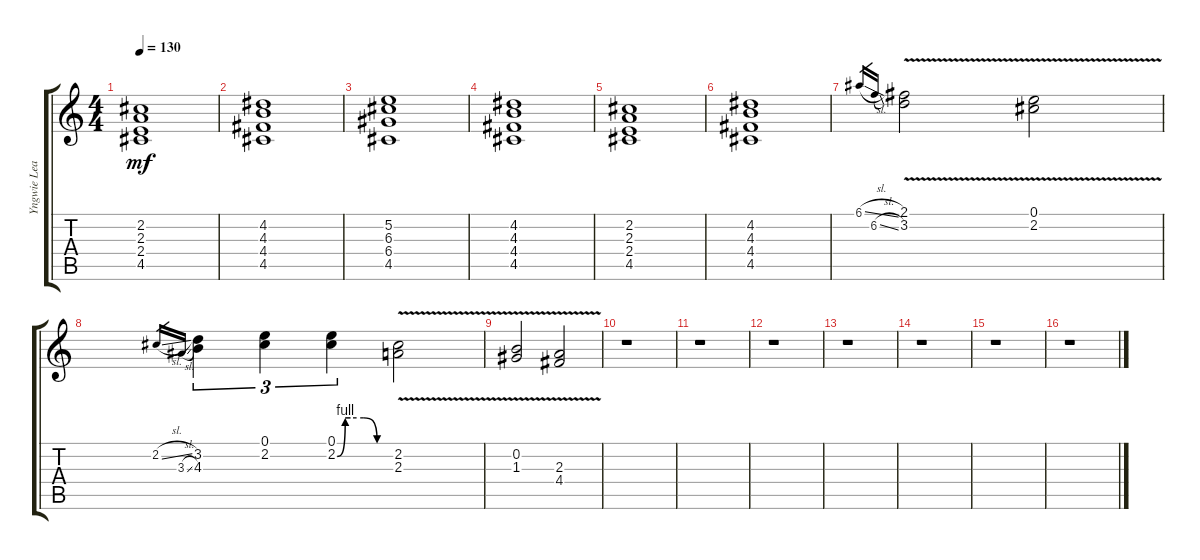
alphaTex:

\track ("Yngwie Lead" "Yngwie Lea") {instrument overdrivenguitar}
\staff {score tabs}
\tuning (E4 B3 G3 D3 A2 E2) {hide}
\ts (4 4)
\tempo 130
\clef g2
\ks c
(2.2 2.3 2.4 4.5).1{dy mf} |
(4.2 4.3 4.4 4.5).1 |
(5.2 6.3 6.4 4.5).1 |
(4.2 4.3 4.4 4.5).1 |
(2.2 2.3 2.4 4.5).1 |
(4.2 4.3 4.4 4.5).1 |
6.1{sl}.16{gr} 6.2{sl}.16{gr} (2.1{v} 3.2{v}).2 (0.1{v} 2.2{v}).2 |
2.2{sl}.16{gr} 3.3{sl}.16{gr} (3.2 4.3).4{tu (3 2)} (0.1 2.2).4{tu (3 2)} (0.1 2.2{be (custom 0 0 9 4 15 4 30 4 45 0 60 0)}).4{tu (3 2)} (2.2{v} 2.3{v}).2 |
(0.2{v} 1.3{v}).2 (2.3{v} 4.4{v}).2 |
r.1 |
r.1 |
r.1 |
r.1 |
r.1 |
r.1 |
r.1
